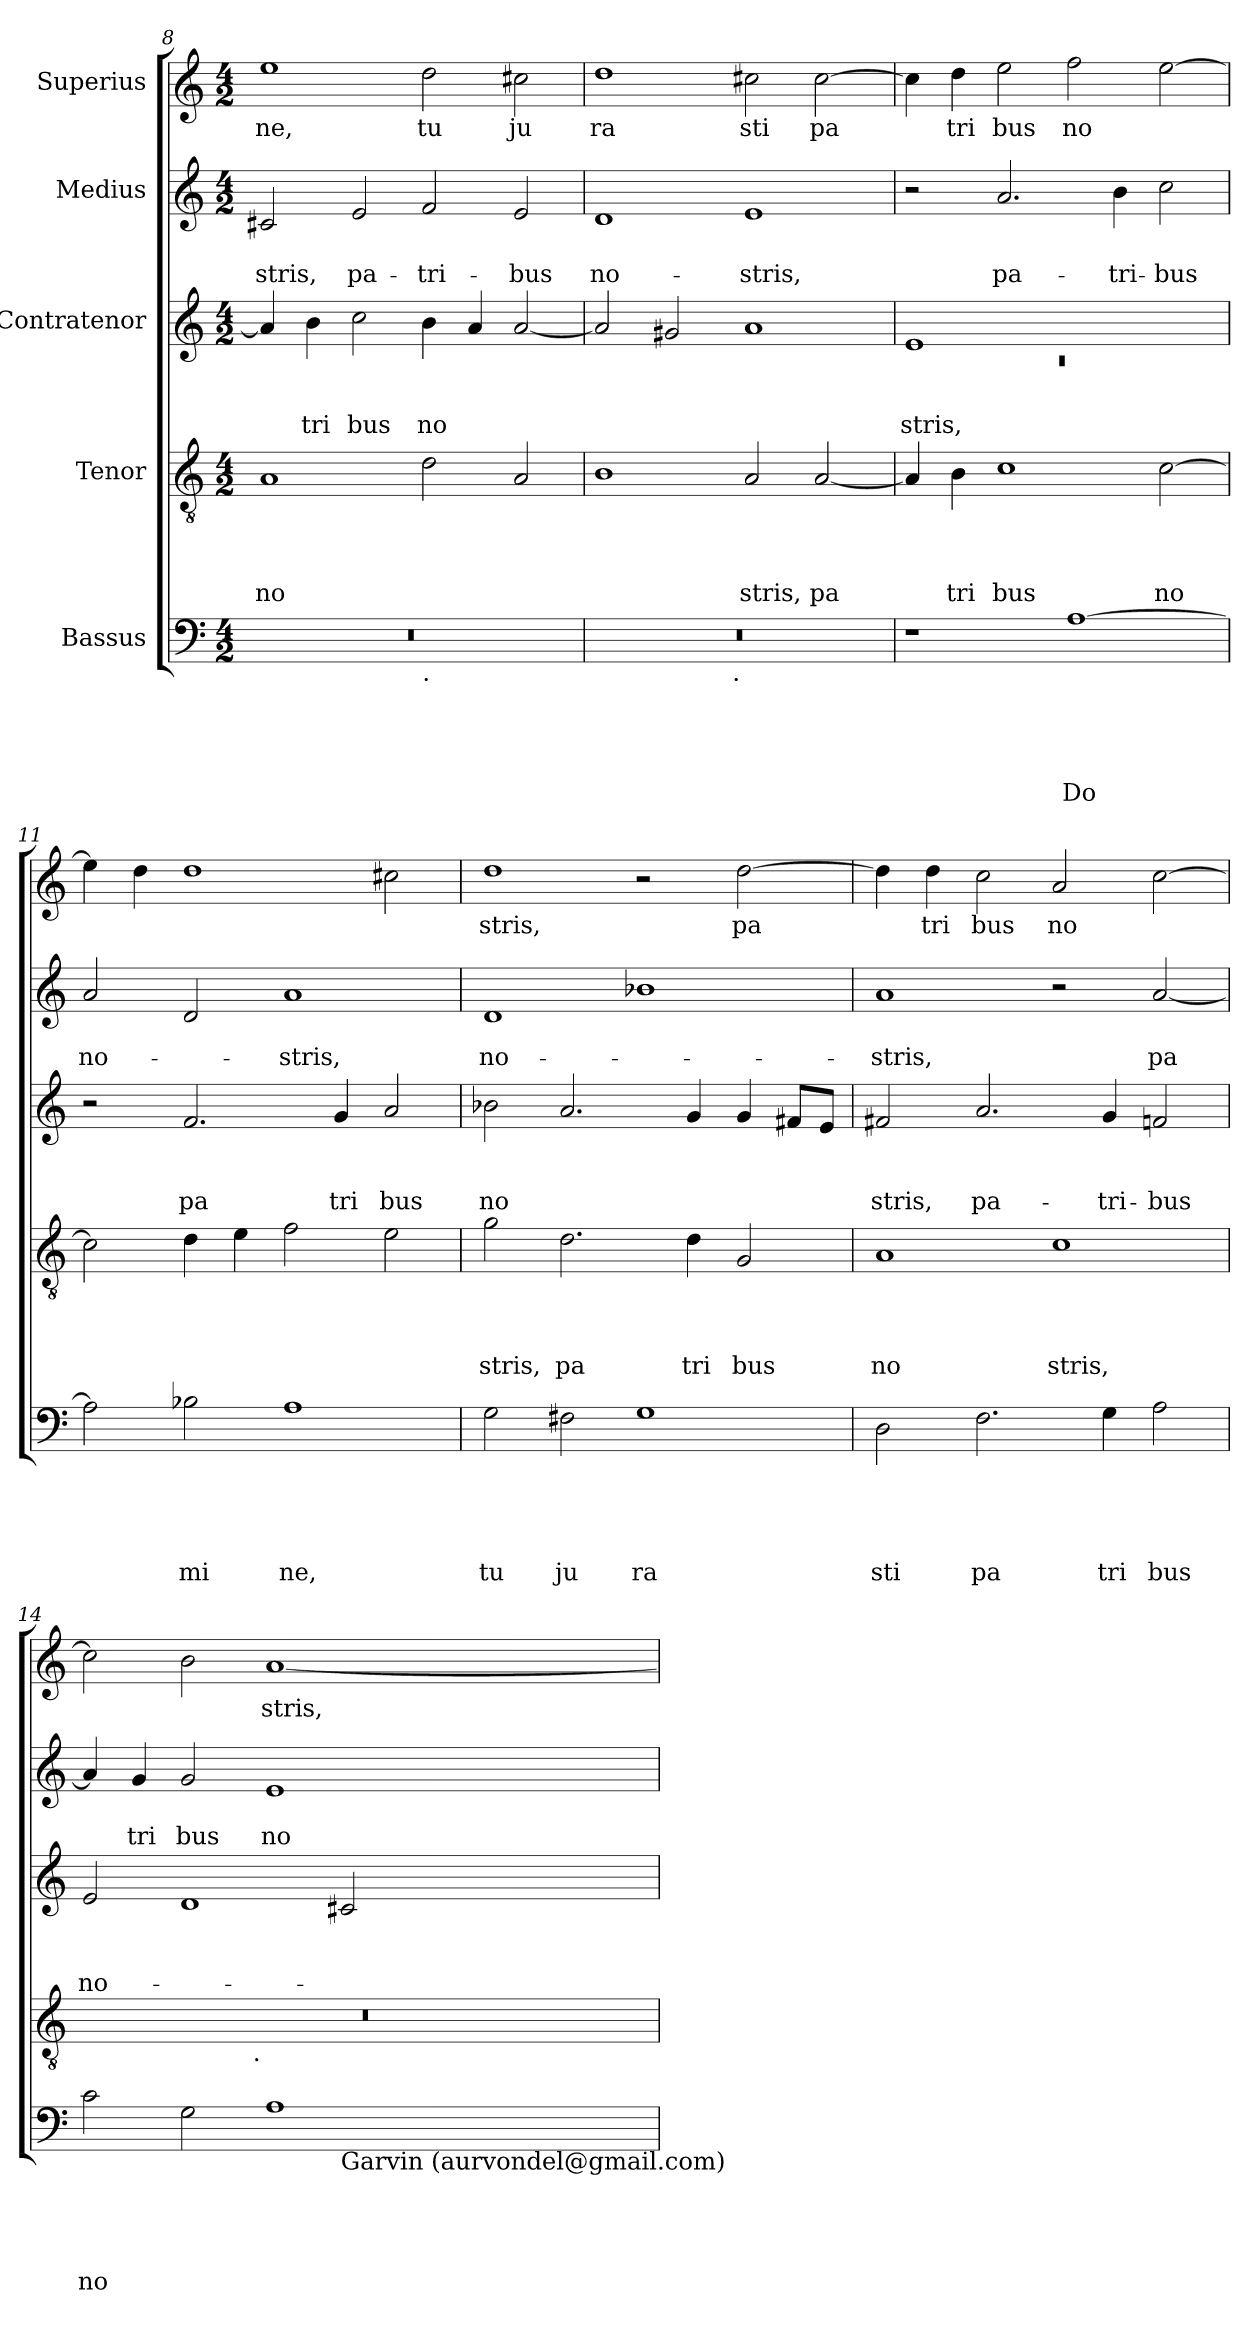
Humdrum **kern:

**kern	**text	**text	**text	**text	**text	**kern	**text	**text	**text	**text	**kern	**text	**text	**text	**kern	**text	**text	**kern	**text
*part5	*part5	*part5	*part5	*part5	*part5	*part4	*part4	*part4	*part4	*part4	*part3	*part3	*part3	*part3	*part2	*part2	*part2	*part1	*part1
*staff5	*staff5	*staff5	*staff5	*staff5	*staff5	*staff4	*staff4	*staff4	*staff4	*staff4	*staff3	*staff3	*staff3	*staff3	*staff2	*staff2	*staff2	*staff1	*staff1
*I"Bassus	*	*	*	*	*	*I"Tenor	*	*	*	*	*I"Contratenor	*	*	*	*I"Medius	*	*	*I"Superius	*
*clefF4	*	*	*	*	*	*clefGv2	*	*	*	*	*clefG2	*	*	*	*clefG2	*	*	*clefG2	*
*k[]	*	*	*	*	*	*k[]	*	*	*	*	*k[]	*	*	*	*k[]	*	*	*k[]	*
*C:	*	*	*	*	*	*C:	*	*	*	*	*C:	*	*	*	*C:	*	*	*C:	*
*M4/2	*	*	*	*	*	*M4/2	*	*	*	*	*M4/2	*	*	*	*M4/2	*	*	*M4/2	*
=8	=8	=8	=8	=8	=8	=8	=8	=8	=8	=8	=8	=8	=8	=8	=8	=8	=8	=8	=8
!	!	!	!	!	!	!	!	!	!	!LO:LY:b	!	!	!	!	!	!	!LO:LY:b	!	!LO:LY:b
*^	*	*	*	*	*	*	*	*	*	*	*	*	*	*	*	*	*	*	*
0r	1ryy	.	.	.	.	.	1A	.	.	.	no	4a/]	.	.	.	2c#X/	.	stris,	1ee	ne,
!	!	!	!	!	!	!	!	!	!	!	!	!	!	!	!LO:LY:b	!	!	!	!	!
.	.	.	.	.	.	.	.	.	.	.	.	4b\	.	.	tri	.	.	.	.	.
!	!	!	!	!	!	!	!	!	!	!	!	!	!	!	!LO:LY:b	!	!	!LO:LY:b	!	!
.	.	.	.	.	.	.	.	.	.	.	.	2cc\	.	.	bus	2e/	.	pa-	.	.
!	!LO:TX:b:t=.	!	!	!	!	!	!	!	!	!	!	!	!	!	!	!	!	!	!	!
!	!	!	!	!	!	!	!	!	!	!	!	!	!	!	!LO:LY:b	!	!	!LO:LY:b	!	!LO:LY:b
.	1ryy	.	.	.	.	.	2d\	.	.	.	.	4b\	.	.	no	2f/	.	-tri-	2dd\	tu
.	.	.	.	.	.	.	.	.	.	.	.	4a/	.	.	.	.	.	.	.	.
!	!	!	!	!	!	!	!	!	!	!	!	!	!	!	!	!	!	!LO:LY:b	!	!LO:LY:b
.	.	.	.	.	.	.	2A/	.	.	.	.	[<2a/	.	.	.	2e/	.	-bus	2cc#X\	ju
=9	=9	=9	=9	=9	=9	=9	=9	=9	=9	=9	=9	=9	=9	=9	=9	=9	=9	=9	=9	=9
!	!	!	!	!	!	!	!	!	!	!	!	!	!	!	!	!	!	!LO:LY:b	!	!LO:LY:b
0r	2ryy	.	.	.	.	.	1B	.	.	.	.	2a/]	.	.	.	1d	.	no-	1dd	ra
.	4...ryy	.	.	.	.	.	.	.	.	.	.	2g#X/	.	.	.	.	.	.	.	.
!	!LO:TX:b:t=.	!	!	!	!	!	!	!	!	!	!	!	!	!	!	!	!	!	!	!
.	1ryy	.	.	.	.	.	.	.	.	.	.	.	.	.	.	.	.	.	.	.
!	!	!	!	!	!	!	!	!	!	!	!LO:LY:b	!	!	!	!	!	!	!LO:LY:b	!	!LO:LY:b
.	.	.	.	.	.	.	2A/	.	.	.	stris,	1a	.	.	.	1e	.	-stris,	2cc#X\	sti
!	!	!	!	!	!	!	!	!	!	!	!LO:LY:b	!	!	!	!	!	!	!	!	!LO:LY:b
.	.	.	.	.	.	.	[<2A/	.	.	.	pa	.	.	.	.	.	.	.	[>2cc#\	pa
.	32ryy	.	.	.	.	.	.	.	.	.	.	.	.	.	.	.	.	.	.	.
=10	=10	=10	=10	=10	=10	=10	=10	=10	=10	=10	=10	=10	=10	=10	=10	=10	=10	=10	=10	=10
*	*	*	*	*	*	*	*	*	*	*	*	*^	*	*	*	*	*	*	*	*
!	!	!	!	!	!	!	!	!	!	!	!	!	!LO:N:vis=1	!	!	!LO:LY:b	!	!	!	!	!
*v	*v	*	*	*	*	*	*	*	*	*	*	*	*	*	*	*	*	*	*	*	*
1r	.	.	.	.	.	4A/]	.	.	.	.	1e	0rc	.	.	stris,	2r	.	.	4cc#\]	.
!	!	!	!	!	!	!	!	!	!	!LO:LY:b	!	!	!	!	!	!	!	!	!	!LO:LY:b
.	.	.	.	.	.	4B\	.	.	.	tri	.	.	.	.	.	.	.	.	4dd\	tri
!	!	!	!	!	!	!	!	!	!	!LO:LY:b	!	!	!	!	!	!	!	!LO:LY:b	!	!LO:LY:b
.	.	.	.	.	.	1c	.	.	.	bus	.	.	.	.	.	2.a/	.	pa-	2ee\	bus
!	!	!	!	!	!LO:LY:b	!	!	!	!	!	!	!	!	!	!	!	!	!	!	!LO:LY:b
[>1A	.	.	.	.	Do	.	.	.	.	.	1ryy	.	.	.	.	.	.	.	2ff\	no
!	!	!	!	!	!	!	!	!	!	!	!	!	!	!	!	!	!	!LO:LY:b	!	!
.	.	.	.	.	.	.	.	.	.	.	.	.	.	.	.	4b\	.	-tri-	.	.
!	!	!	!	!	!	!	!	!	!	!LO:LY:b	!	!	!	!	!	!	!	!LO:LY:b	!	!
.	.	.	.	.	.	[>2c\	.	.	.	no	.	.	.	.	.	2cc\	.	-bus	[>2ee\	.
*	*	*	*	*	*	*	*	*	*	*	*v	*v	*	*	*	*	*	*	*	*
=11	=11	=11	=11	=11	=11	=11	=11	=11	=11	=11	=11	=11	=11	=11	=11	=11	=11	=11	=11
!	!	!	!	!	!	!	!	!	!	!	!	!	!	!	!	!	!LO:LY:b	!	!
2A\]	.	.	.	.	.	2c\]	.	.	.	.	2r	.	.	.	2a/	.	no-	4ee\]	.
.	.	.	.	.	.	.	.	.	.	.	.	.	.	.	.	.	.	4dd\	.
!	!	!	!	!	!LO:LY:b	!	!	!	!	!	!	!	!	!LO:LY:b	!	!	!	!	!
2B-X\	.	.	.	.	mi	4d\	.	.	.	.	2.f/	.	.	pa	2d/	.	.	1dd	.
.	.	.	.	.	.	4e\	.	.	.	.	.	.	.	.	.	.	.	.	.
!	!	!	!	!	!LO:LY:b	!	!	!	!	!	!	!	!	!	!	!	!LO:LY:b	!	!
1A	.	.	.	.	ne,	2f\	.	.	.	.	.	.	.	.	1a	.	-stris,	.	.
!	!	!	!	!	!	!	!	!	!	!	!	!	!	!LO:LY:b	!	!	!	!	!
.	.	.	.	.	.	.	.	.	.	.	4g/	.	.	tri	.	.	.	.	.
!	!	!	!	!	!	!	!	!	!	!	!	!	!	!LO:LY:b	!	!	!	!	!
.	.	.	.	.	.	2e\	.	.	.	.	2a/	.	.	bus	.	.	.	2cc#X\	.
=12	=12	=12	=12	=12	=12	=12	=12	=12	=12	=12	=12	=12	=12	=12	=12	=12	=12	=12	=12
!	!	!	!	!	!LO:LY:b	!	!	!	!	!LO:LY:b	!	!	!	!LO:LY:b	!	!	!LO:LY:b	!	!LO:LY:b
2G\	.	.	.	.	tu	2g\	.	.	.	stris,	2b-X\	.	.	no	1d	.	no-	1dd	stris,
!	!	!	!	!	!LO:LY:b	!	!	!	!	!LO:LY:b	!	!	!	!	!	!	!	!	!
2F#X\	.	.	.	.	ju	2.d\	.	.	.	pa	2.a/	.	.	.	.	.	.	.	.
!	!	!	!	!	!LO:LY:b	!	!	!	!	!	!	!	!	!	!	!	!	!	!
1G	.	.	.	.	ra	.	.	.	.	.	.	.	.	.	1b-X	.	.	2r	.
!	!	!	!	!	!	!	!	!	!	!LO:LY:b	!	!	!	!	!	!	!	!	!
.	.	.	.	.	.	4d\	.	.	.	tri	4g/	.	.	.	.	.	.	.	.
!	!	!	!	!	!	!	!	!	!	!LO:LY:b	!	!	!	!	!	!	!	!	!LO:LY:b
.	.	.	.	.	.	2G/	.	.	.	bus	4g/	.	.	.	.	.	.	[<2dd\	pa
.	.	.	.	.	.	.	.	.	.	.	8f#X/L	.	.	.	.	.	.	.	.
.	.	.	.	.	.	.	.	.	.	.	8e/J	.	.	.	.	.	.	.	.
!!LO:LB:g=z
=13	=13	=13	=13	=13	=13	=13	=13	=13	=13	=13	=13	=13	=13	=13	=13	=13	=13	=13	=13
!	!	!	!	!	!LO:LY:b	!	!	!	!	!LO:LY:b	!	!	!	!LO:LY:b	!	!	!LO:LY:b	!	!
2D\	.	.	.	.	sti	1A	.	.	.	no	2f#X/	.	.	stris,	1a	.	-stris,	4dd\]	.
!	!	!	!	!	!	!	!	!	!	!	!	!	!	!	!	!	!	!	!LO:LY:b
.	.	.	.	.	.	.	.	.	.	.	.	.	.	.	.	.	.	4dd\	tri
!	!	!	!	!	!LO:LY:b	!	!	!	!	!	!	!	!	!LO:LY:b	!	!	!	!	!LO:LY:b
2.F\	.	.	.	.	pa	.	.	.	.	.	2.a/	.	.	pa-	.	.	.	2cc\	bus
!	!	!	!	!	!	!	!	!	!	!LO:LY:b	!	!	!	!	!	!	!	!	!LO:LY:b
.	.	.	.	.	.	1c	.	.	.	stris,	.	.	.	.	2r	.	.	2a/	no
!	!	!	!	!	!LO:LY:b	!	!	!	!	!	!	!	!	!LO:LY:b	!	!	!	!	!
4G\	.	.	.	.	tri	.	.	.	.	.	4g/	.	.	-tri-	.	.	.	.	.
!	!	!	!	!	!LO:LY:b	!	!	!	!	!	!	!	!	!LO:LY:b	!	!	!LO:LY:b	!	!
2A\	.	.	.	.	bus	.	.	.	.	.	2fn/	.	.	-bus	[<2a/	.	pa	[>2cc\	.
=14	=14	=14	=14	=14	=14	=14	=14	=14	=14	=14	=14	=14	=14	=14	=14	=14	=14	=14	=14
!LO:TX:b:t=Set by Allen	!	!	!	!	!	!	!	!	!	!	!	!	!	!	!	!	!	!	!
!	!	!	!	!	!LO:LY:b	!	!	!	!	!	!	!	!	!LO:LY:b	!	!	!	!	!
*^	*	*	*	*	*	*^	*	*	*	*	*	*	*	*	*	*	*	*	*
2c\	1.ryy	.	.	.	.	no	0r	2ryy	.	.	.	.	2e/	.	.	no-	4a/]	.	.	2cc\]	.
!	!	!	!	!	!	!	!	!	!	!	!	!	!	!	!	!	!	!	!LO:LY:b	!	!
.	.	.	.	.	.	.	.	.	.	.	.	.	.	.	.	.	4g/	.	tri	.	.
!	!	!	!	!	!	!	!	!	!	!	!	!	!	!	!	!	!	!	!LO:LY:b	!	!
2G\	.	.	.	.	.	.	.	4...ryy	.	.	.	.	1d	.	.	.	2g/	.	bus	2b\	.
!	!	!	!	!	!	!	!	!LO:TX:b:t=.	!	!	!	!	!	!	!	!	!	!	!	!	!
.	.	.	.	.	.	.	.	1ryy	.	.	.	.	.	.	.	.	.	.	.	.	.
!	!	!	!	!	!	!	!	!	!	!	!	!	!	!	!	!	!	!	!LO:LY:b	!	!LO:LY:b
1A	.	.	.	.	.	.	.	.	.	.	.	.	.	.	.	.	1e	.	no	[<1a	stris,
!	!LO:TX:b:t=Garvin (aurvondel@gmail.com)	!	!	!	!	!	!	!	!	!	!	!	!	!	!	!	!	!	!	!	!
.	2ryy	.	.	.	.	.	.	.	.	.	.	.	2c#X/	.	.	.	.	.	.	.	.
.	.	.	.	.	.	.	.	32ryy	.	.	.	.	.	.	.	.	.	.	.	.	.
*v	*v	*	*	*	*	*	*	*	*	*	*	*	*	*	*	*	*	*	*	*	*
*	*	*	*	*	*	*v	*v	*	*	*	*	*	*	*	*	*	*	*	*	*
=	=	=	=	=	=	=	=	=	=	=	=	=	=	=	=	=	=	=	=
*-	*-	*-	*-	*-	*-	*-	*-	*-	*-	*-	*-	*-	*-	*-	*-	*-	*-	*-	*-
